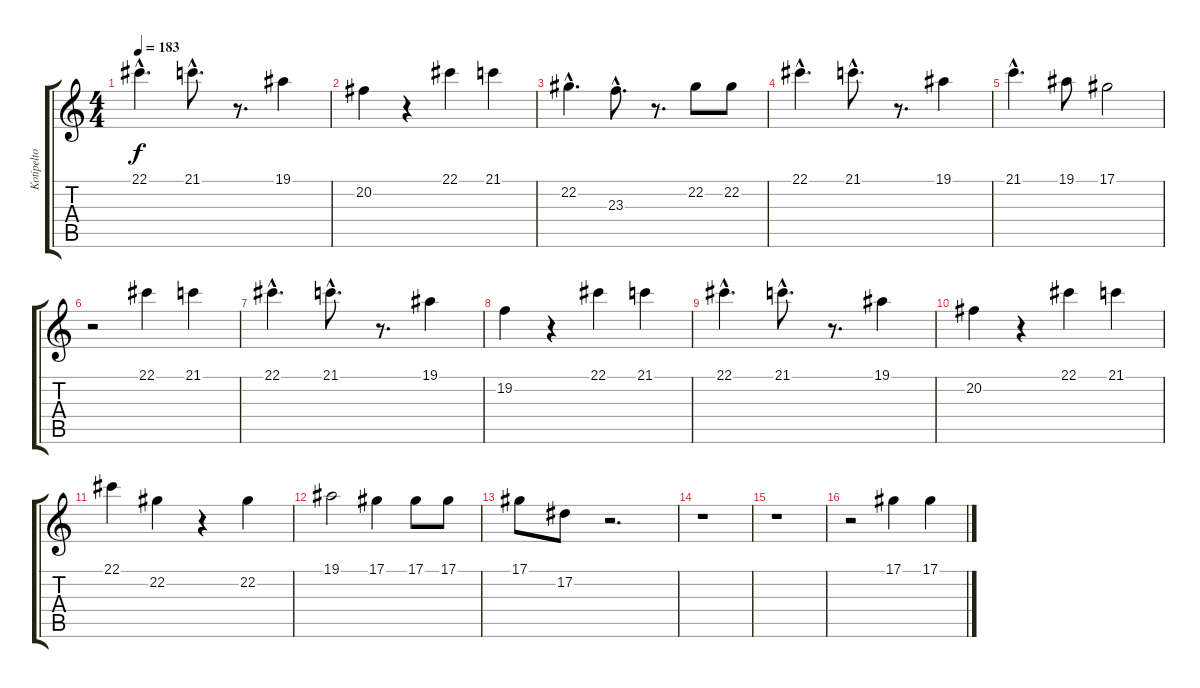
\track ("Kotipelto" "Kotipelto") {instrument panflute}
\staff {score tabs}
\tuning (Eb4 Bb3 Gb3 Db3 Ab2 Eb2) {hide}
\ts (4 4)
\tempo 183
\clef g2
\ks c
22.1{hac}.4{d dy f} 21.1{hac}.8{d} r.8{d} 19.1.4 |
20.2.4 r.4 22.1.4 21.1.4 |
22.2{hac}.4{d} 23.3{hac}.8{d} r.8{d} 22.2.8 22.2.8 |
22.1{hac}.4{d} 21.1{hac}.8{d} r.8{d} 19.1.4 |
21.1{hac}.4{d} 19.1.8 17.1.2 |
r.2 22.1.4 21.1.4 |
22.1{hac}.4{d} 21.1{hac}.8{d} r.8{d} 19.1.4 |
19.2.4 r.4 22.1.4 21.1.4 |
22.1{hac}.4{d} 21.1{hac}.8{d} r.8{d} 19.1.4 |
20.2.4 r.4 22.1.4 21.1.4 |
22.1.4 22.2.4 r.4 22.2.4 |
19.1.2 17.1.4 17.1.8 17.1.8 |
17.1.8 17.2.8 r.2{d} |
r.1 |
r.1 |
r.2 17.1.4 17.1.4
